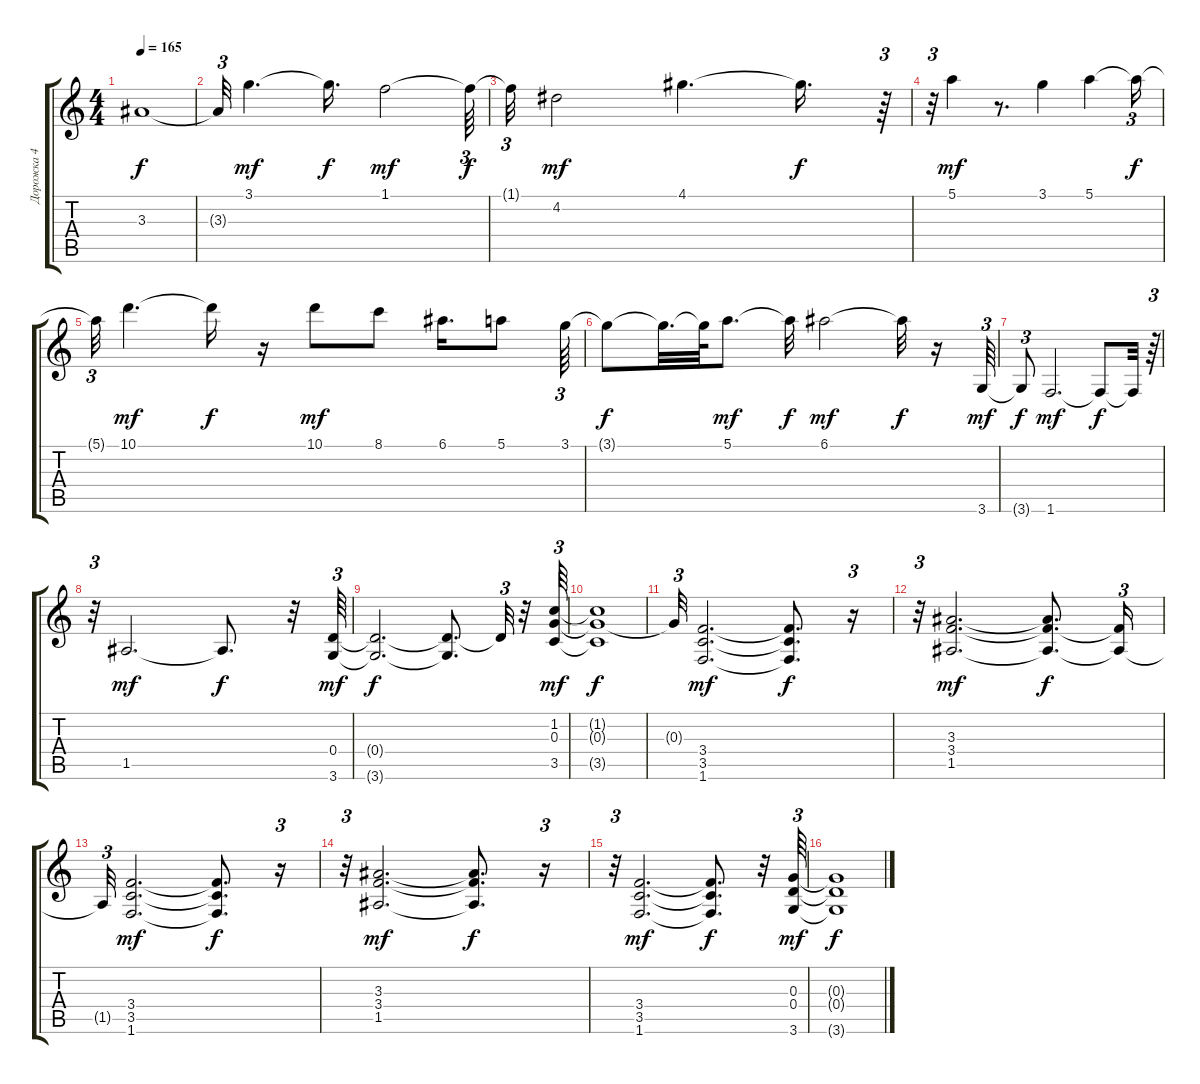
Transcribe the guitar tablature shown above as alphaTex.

\track ("Дорожка 4" "Дорожка 4") {instrument overdrivenguitar}
\staff {score tabs}
\tuning (E4 B3 G3 D3 A2 E2) {hide}
\ts (4 4)
\tempo 165
\clef g2
\ks c
3.3{t}.1{dy f} |
3.3{t}.32{tu (3 2)} 3.1.4{d dy mf} 3.1{t}.16{d dy f} 1.1.2{dy mf} 1.1{t}.64{tu (3 2) dy f} |
1.1{t}.32{tu (3 2)} 4.2.2{dy mf} 4.1.4{d} 4.1{t}.16{d dy f} r.64{tu (3 2)} |
r.32{tu (3 2)} 5.1.4{dy mf} r.8{d} 3.1.4 5.1.4 5.1{t}.16{tu (3 2) dy f} |
5.1{t}.32{tu (3 2)} 10.1.4{d dy mf} 10.1{t}.16{dy f} r.16 10.1.8{dy mf} 8.1.8 6.1.16{d} 5.1.8 3.1.64{tu (3 2)} |
3.1{t}.8{dy f} 3.1{t}.32{d} 3.1{t}.64 5.1.8{d dy mf} 5.1{t}.32{dy f} 6.1.2{dy mf} 6.1{t}.32{dy f} r.16 3.6.64{tu (3 2) dy mf} |
3.6{t}.8{tu (3 2) dy f} 1.6.2{d dy mf} 1.6{t}.8{dy f} 1.6{t}.32 r.64{tu (3 2)} |
r.32{tu (3 2)} 1.5.2{d dy mf} 1.5{t}.8{d dy f} r.32 (0.4 3.6).64{tu (3 2) dy mf} |
(0.4{t} 3.6{t}).2{d dy f} (0.4{t} 3.6{t}).8{d} 0.4{t}.32{tu (3 2)} r.32 (1.2 0.3 3.5).64{tu (3 2) dy mf} |
(1.2{t} 0.3{t} 3.5{t}).1{dy f} |
0.3{t}.32{tu (3 2)} (3.4 3.5 1.6).2{d dy mf} (3.4{t} 3.5{t} 1.6{t}).8{d dy f} r.16{tu (3 2)} |
r.32{tu (3 2)} (3.3 3.4 1.5).2{d dy mf} (3.3{t} 3.4{t} 1.5{t}).8{d dy f} (3.4{t} 1.5{t}).16{tu (3 2)} |
1.5{t}.32{tu (3 2)} (3.4 3.5 1.6).2{d dy mf} (3.4{t} 3.5{t} 1.6{t}).8{d dy f} r.16{tu (3 2)} |
r.32{tu (3 2)} (3.3 3.4 1.5).2{d dy mf} (3.3{t} 3.4{t} 1.5{t}).8{d dy f} r.16{tu (3 2)} |
r.32{tu (3 2)} (3.4 3.5 1.6).2{d dy mf} (3.4{t} 3.5{t} 1.6{t}).8{d dy f} r.32 (0.3 0.4 3.6).64{tu (3 2) dy mf} |
(0.3{t} 0.4{t} 3.6{t}).1{dy f}
